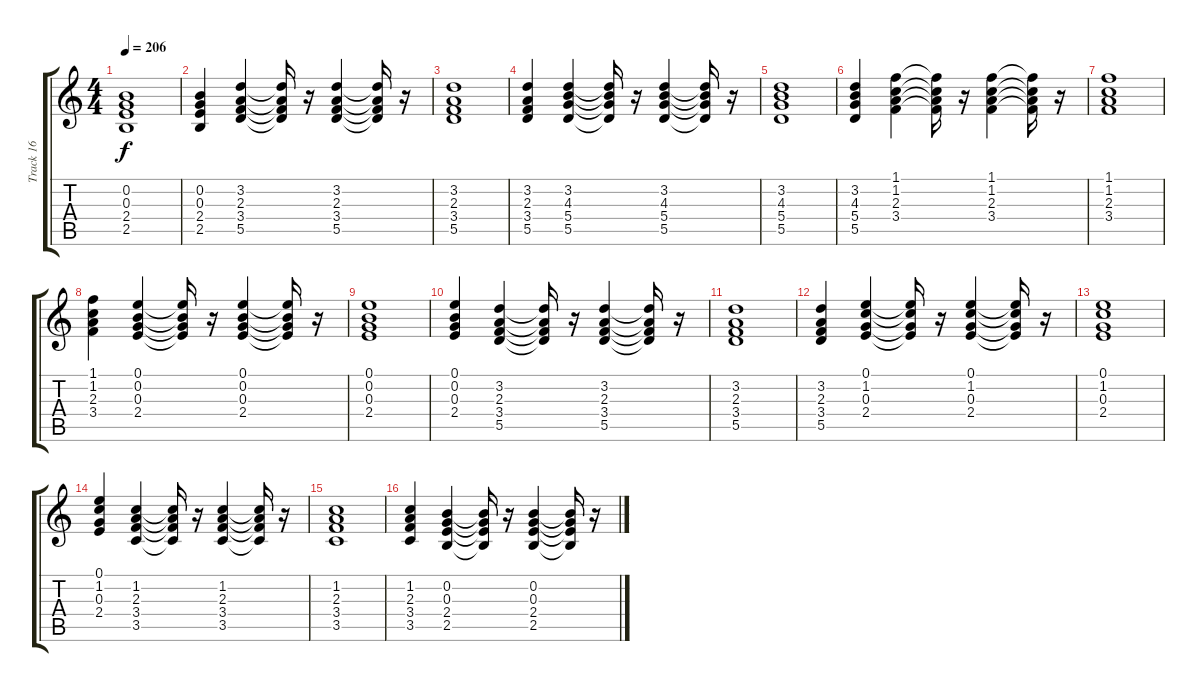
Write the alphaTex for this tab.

\track ("Track 16" "Track 16") {instrument acousticguitarnylon}
\staff {score tabs}
\tuning (E4 B3 G3 D3 A2 E2) {hide}
\ts (4 4)
\tempo 206
\clef g2
\ks c
(0.2 0.3 2.4 2.5).1{dy f} |
(0.2 0.3 2.4 2.5).4 (3.2 2.3 3.4 5.5).4 (3.2{t} 2.3{t} 3.4{t} 5.5{t}).16 r.16 (3.2 2.3 3.4 5.5).4 (3.2{t} 2.3{t} 3.4{t} 5.5{t}).16 r.16 |
(3.2 2.3 3.4 5.5).1 |
(3.2 2.3 3.4 5.5).4 (3.2 4.3 5.4 5.5).4 (3.2{t} 4.3{t} 5.4{t} 5.5{t}).16 r.16 (3.2 4.3 5.4 5.5).4 (3.2{t} 4.3{t} 5.4{t} 5.5{t}).16 r.16 |
(3.2 4.3 5.4 5.5).1 |
(3.2 4.3 5.4 5.5).4 (1.1 1.2 2.3 3.4).4 (1.1{t} 1.2{t} 2.3{t} 3.4{t}).16 r.16 (1.1 1.2 2.3 3.4).4 (1.1{t} 1.2{t} 2.3{t} 3.4{t}).16 r.16 |
(1.1 1.2 2.3 3.4).1 |
(1.1 1.2 2.3 3.4).4 (0.1 0.2 0.3 2.4).4 (0.1{t} 0.2{t} 0.3{t} 2.4{t}).16 r.16 (0.1 0.2 0.3 2.4).4 (0.1{t} 0.2{t} 0.3{t} 2.4{t}).16 r.16 |
(0.1 0.2 0.3 2.4).1 |
(0.1 0.2 0.3 2.4).4 (3.2 2.3 3.4 5.5).4 (3.2{t} 2.3{t} 3.4{t} 5.5{t}).16 r.16 (3.2 2.3 3.4 5.5).4 (3.2{t} 2.3{t} 3.4{t} 5.5{t}).16 r.16 |
(3.2 2.3 3.4 5.5).1 |
(3.2 2.3 3.4 5.5).4 (0.1 1.2 0.3 2.4).4 (0.1{t} 1.2{t} 0.3{t} 2.4{t}).16 r.16 (0.1 1.2 0.3 2.4).4 (0.1{t} 1.2{t} 0.3{t} 2.4{t}).16 r.16 |
(0.1 1.2 0.3 2.4).1 |
(0.1 1.2 0.3 2.4).4 (1.2 2.3 3.4 3.5).4 (1.2{t} 2.3{t} 3.4{t} 3.5{t}).16 r.16 (1.2 2.3 3.4 3.5).4 (1.2{t} 2.3{t} 3.4{t} 3.5{t}).16 r.16 |
(1.2 2.3 3.4 3.5).1 |
(1.2 2.3 3.4 3.5).4 (0.2 0.3 2.4 2.5).4 (0.2{t} 0.3{t} 2.4{t} 2.5{t}).16 r.16 (0.2 0.3 2.4 2.5).4 (0.2{t} 0.3{t} 2.4{t} 2.5{t}).16 r.16
